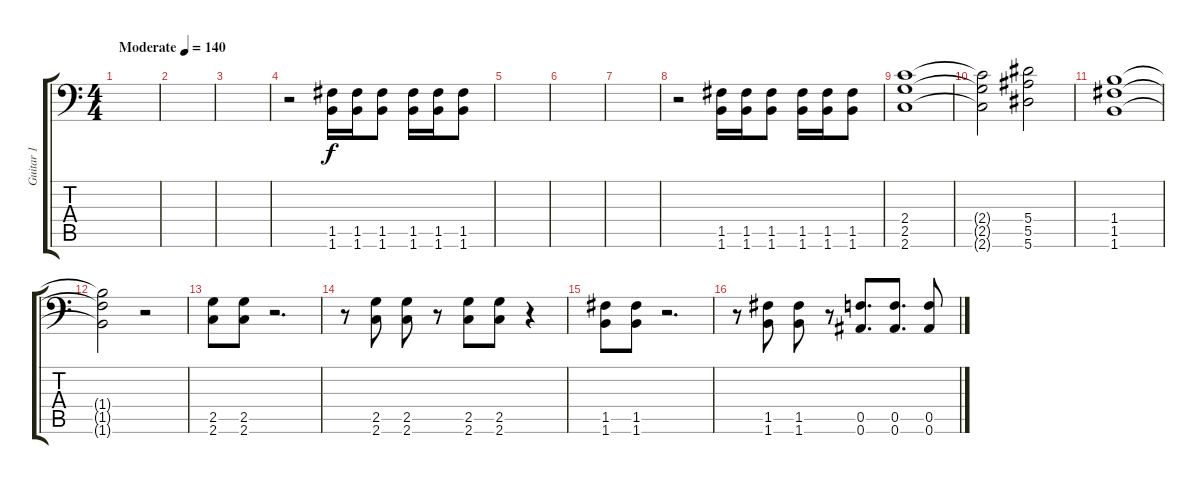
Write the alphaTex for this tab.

\track ("Guitar 1" "Guitar 1") {instrument distortionguitar}
\staff {score tabs}
\tuning (C4 G3 Eb3 Bb2 F2 Bb1) {hide}
\ts (4 4)
\tempo (140 "Moderate")
\clef f4
\ks c
|
|
|
r.2 (1.5 1.6).16 (1.5 1.6).16 (1.5 1.6).8 (1.5 1.6).16 (1.5 1.6).16 (1.5 1.6).8 |
|
|
|
r.2 (1.5 1.6).16 (1.5 1.6).16 (1.5 1.6).8 (1.5 1.6).16 (1.5 1.6).16 (1.5 1.6).8 |
(2.4 2.5 2.6).1 |
(2.4{t} 2.5{t} 2.6{t}).2 (5.4 5.5 5.6).2 |
(1.4 1.5 1.6).1 |
(1.4{t} 1.5{t} 1.6{t}).2 r.2 |
(2.5 2.6).8 (2.5 2.6).8 r.2{d} |
r.8 (2.5 2.6).8 (2.5 2.6).8 r.8 (2.5 2.6).8 (2.5 2.6).8 r.4 |
(1.5 1.6).8 (1.5 1.6).8 r.2{d} |
r.8 (1.5 1.6).8 (1.5 1.6).8 r.8 (0.5 0.6).8{d} (0.5 0.6).8{d} (0.5 0.6).8
